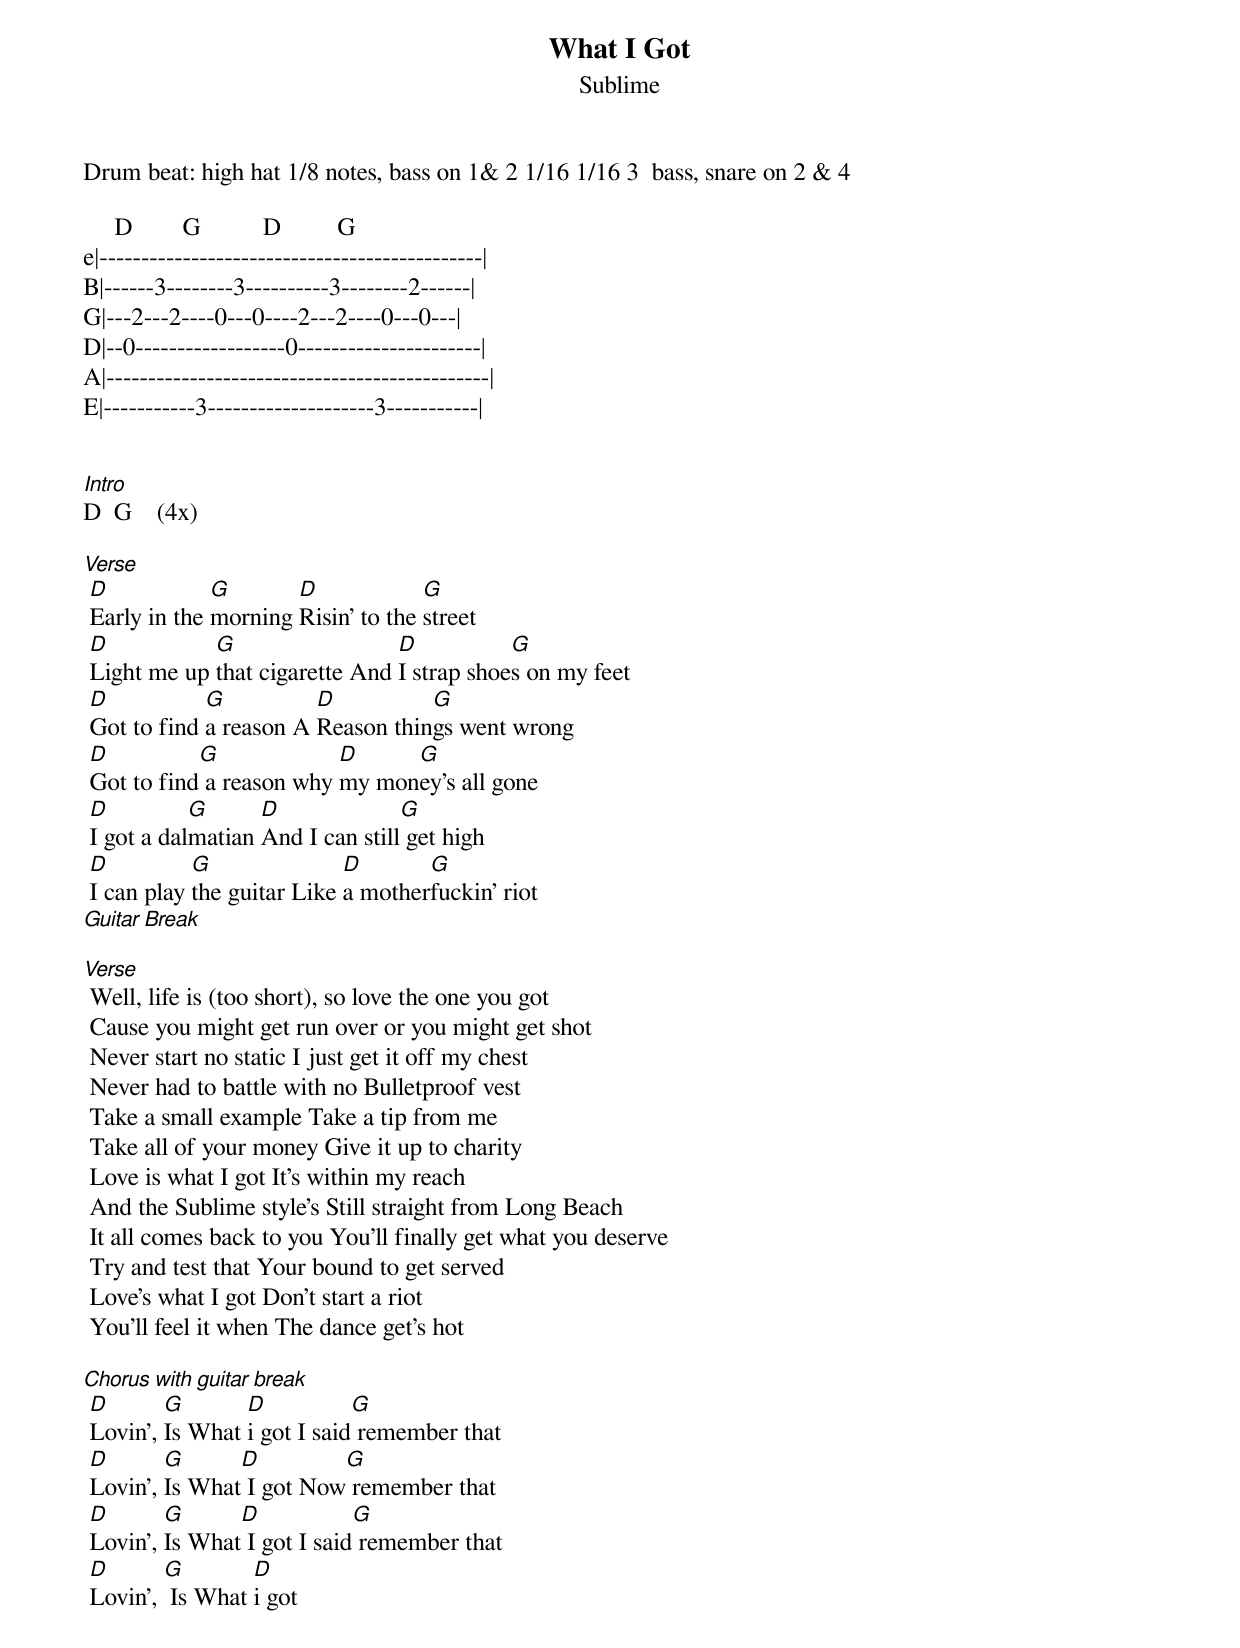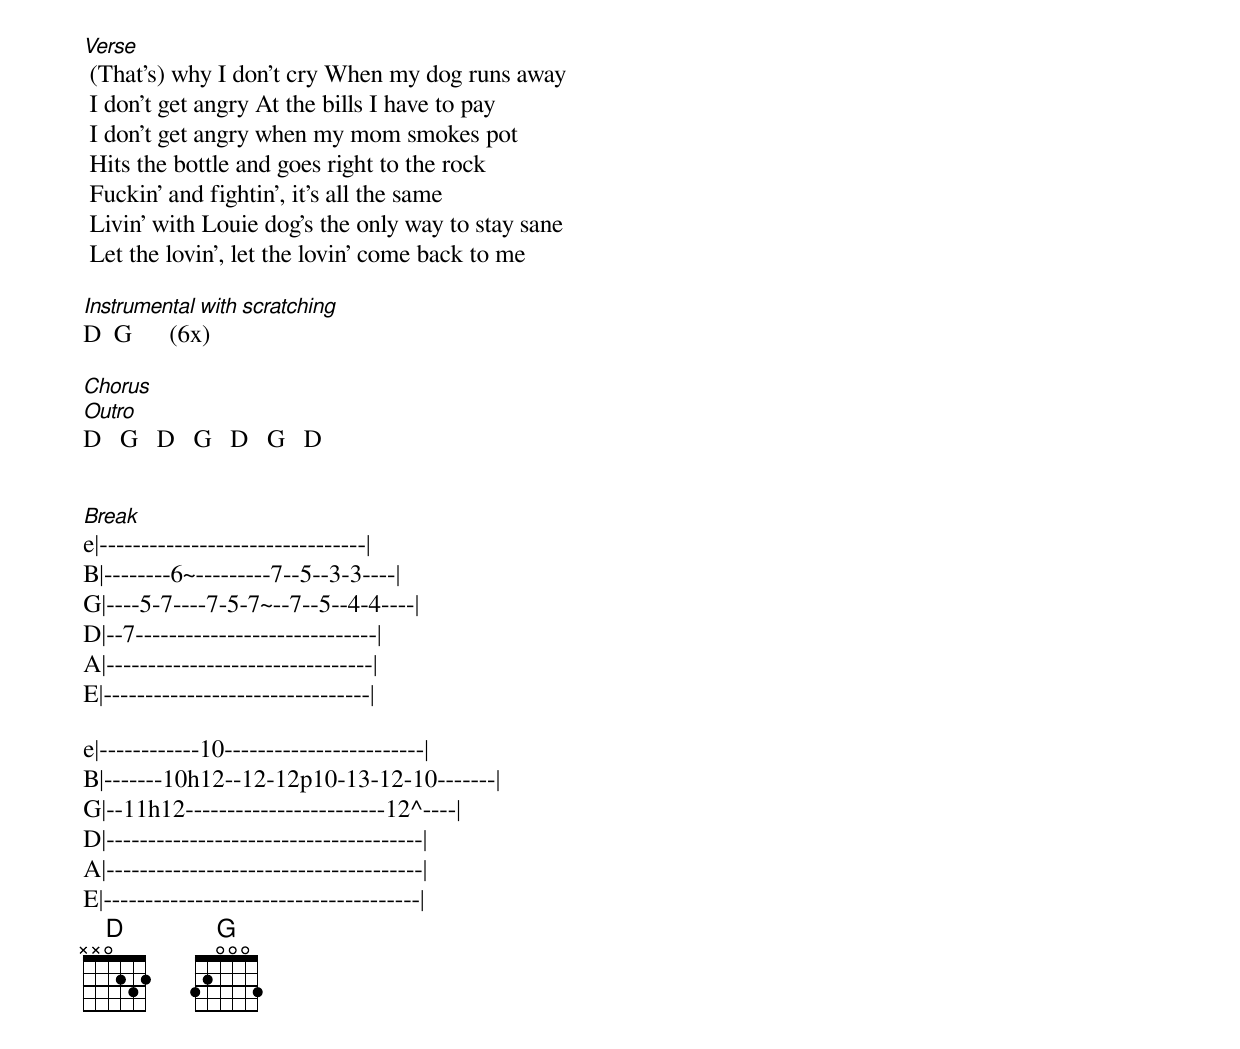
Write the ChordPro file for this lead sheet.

{title:What I Got}
{subtitle:Sublime}
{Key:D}
Drum beat: high hat 1/8 notes, bass on 1& 2 1/16 1/16 3  bass, snare on 2 & 4

     D        G          D         G
e|----------------------------------------------|
B|------3--------3----------3--------2------|
G|---2---2----0---0----2---2----0---0---|
D|--0------------------0----------------------|
A|----------------------------------------------|
E|-----------3--------------------3-----------|


[Intro]
D  G    (4x)

[Verse]
 [D]Early in the [G]morning [D]Risin' to the [G]street
 [D]Light me up [G]that cigarette And [D]I strap shoe[G]s on my feet
 [D]Got to find [G]a reason A [D]Reason thin[G]gs went wrong
 [D]Got to find[G] a reason why [D]my mon[G]ey's all gone
 [D]I got a dal[G]matian [D]And I can still[G] get high
 [D]I can play [G]the guitar Like [D]a mother[G]fuckin' riot
[Guitar Break]

[Verse]
 Well, life is (too short), so love the one you got
 Cause you might get run over or you might get shot
 Never start no static I just get it off my chest
 Never had to battle with no Bulletproof vest
 Take a small example Take a tip from me
 Take all of your money Give it up to charity
 Love is what I got It's within my reach
 And the Sublime style's Still straight from Long Beach
 It all comes back to you You'll finally get what you deserve
 Try and test that Your bound to get served
 Love's what I got Don't start a riot
 You'll feel it when The dance get's hot

[Chorus with guitar break]
 [D]Lovin', [G]Is What [D]i got I said[G] remember that
 [D]Lovin', [G]Is What[D] I got Now[G] remember that
 [D]Lovin', [G]Is What[D] I got I said[G] remember that
 [D]Lovin', [G] Is What [D]i got

[Verse]
 (That's) why I don't cry When my dog runs away
 I don't get angry At the bills I have to pay
 I don't get angry when my mom smokes pot
 Hits the bottle and goes right to the rock
 Fuckin' and fightin', it's all the same
 Livin' with Louie dog's the only way to stay sane
 Let the lovin', let the lovin' come back to me

[Instrumental with scratching]
D  G      (6x)

[Chorus]
[Outro]
D   G   D   G   D   G   D


[Break]
e|--------------------------------|
B|--------6~---------7--5--3-3----|
G|----5-7----7-5-7~--7--5--4-4----|
D|--7-----------------------------|
A|--------------------------------|
E|--------------------------------|

e|------------10------------------------|
B|-------10h12--12-12p10-13-12-10-------|
G|--11h12------------------------12^----|
D|--------------------------------------|
A|--------------------------------------|
E|--------------------------------------|
